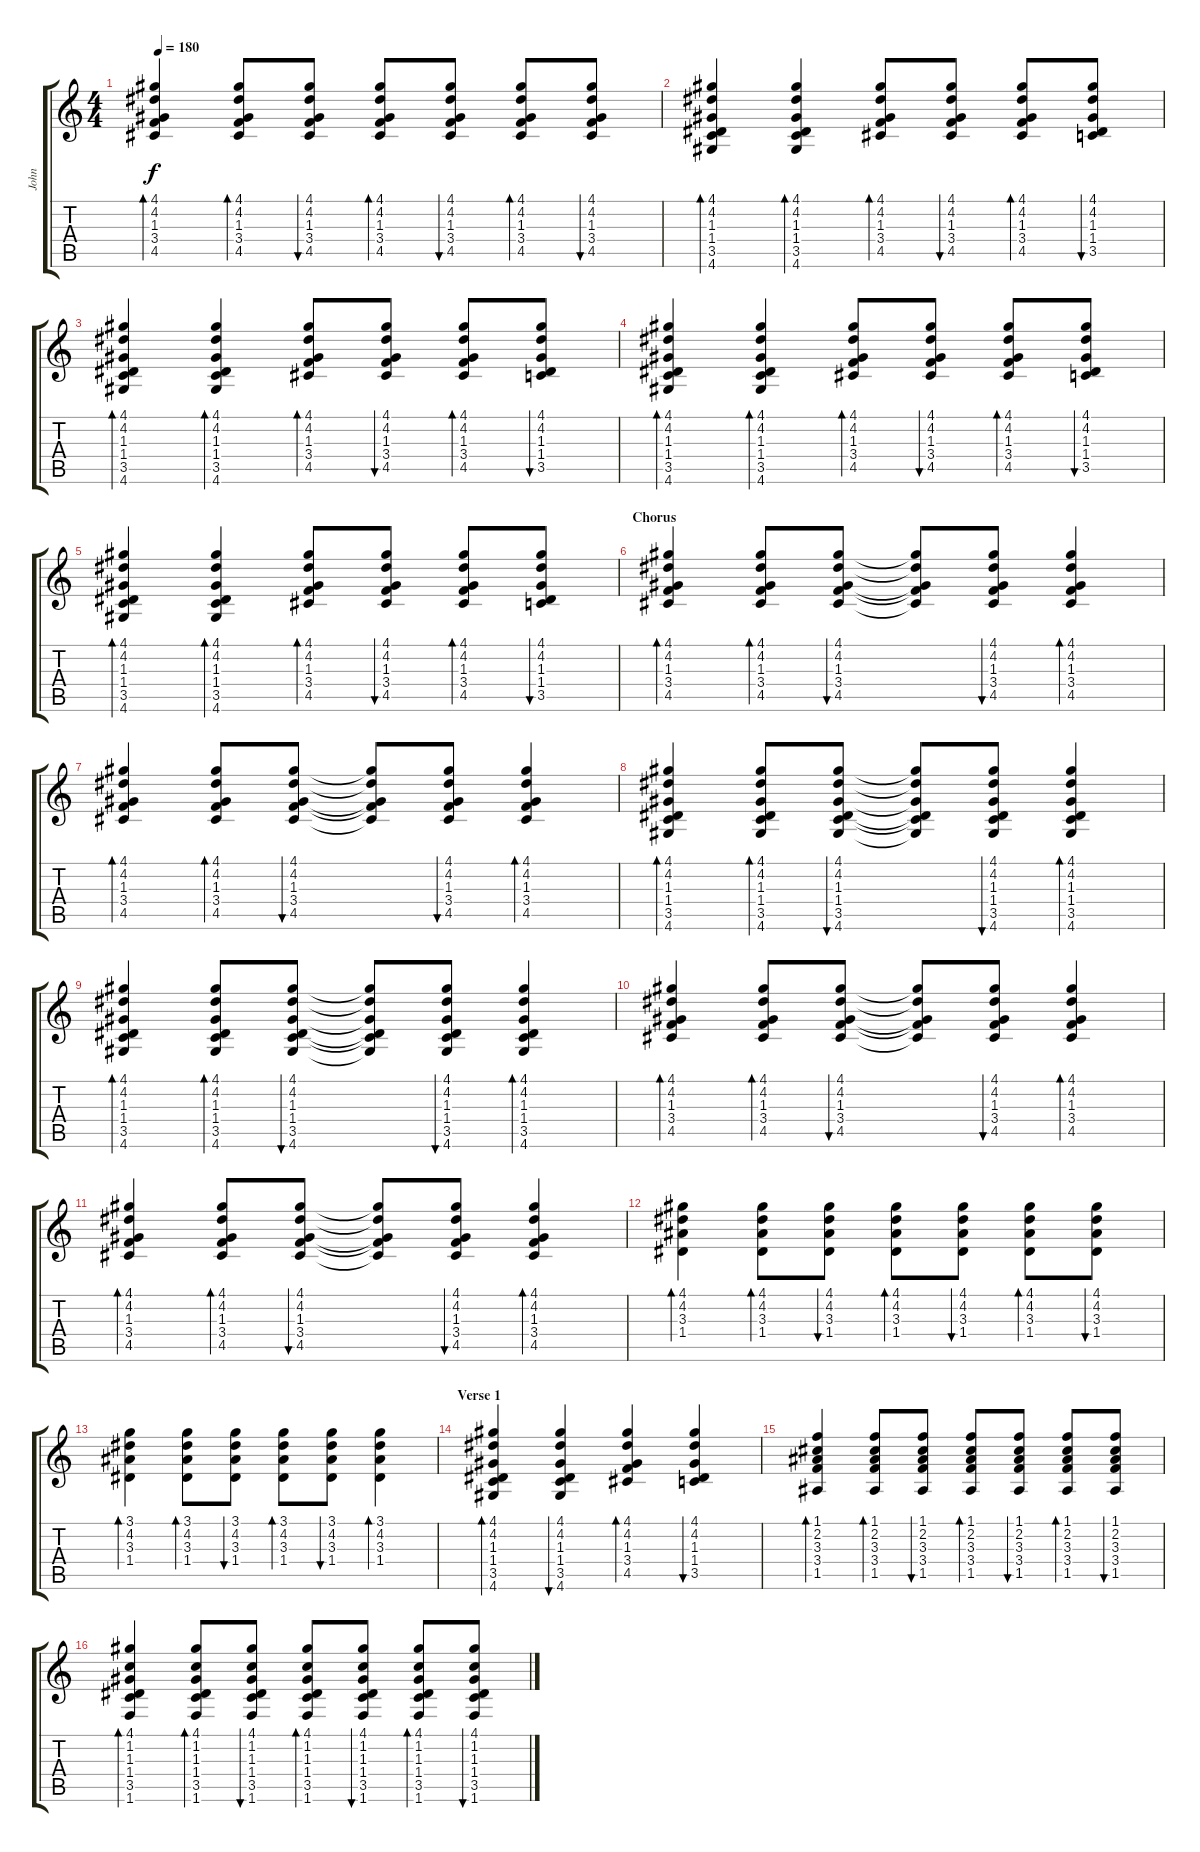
\track ("John" "John") {instrument acousticguitarsteel}
\staff {score tabs}
\tuning (E4 B3 G3 D3 A2 E2) {hide}
\ts (4 4)
\tempo 180
\clef g2
\ks c
(4.1 4.2 1.3 3.4 4.5).4{bd 60 dy f} (4.1 4.2 1.3 3.4 4.5).8{bd 60} (4.1 4.2 1.3 3.4 4.5).8{bu 60} (4.1 4.2 1.3 3.4 4.5).8{bd 60} (4.1 4.2 1.3 3.4 4.5).8{bu 60} (4.1 4.2 1.3 3.4 4.5).8{bd 60} (4.1 4.2 1.3 3.4 4.5).8{bu 60} |
(4.1 4.2 1.3 1.4 3.5 4.6).4{bd 60} (4.1 4.2 1.3 1.4 3.5 4.6).4{bd 60} (4.1 4.2 1.3 3.4 4.5).8{bd 60} (4.1 4.2 1.3 3.4 4.5).8{bu 60} (4.1 4.2 1.3 3.4 4.5).8{bd 60} (4.1 4.2 1.3 1.4 3.5).8{bu 60} |
(4.1 4.2 1.3 1.4 3.5 4.6).4{bd 60} (4.1 4.2 1.3 1.4 3.5 4.6).4{bd 60} (4.1 4.2 1.3 3.4 4.5).8{bd 60} (4.1 4.2 1.3 3.4 4.5).8{bu 60} (4.1 4.2 1.3 3.4 4.5).8{bd 60} (4.1 4.2 1.3 1.4 3.5).8{bu 60} |
(4.1 4.2 1.3 1.4 3.5 4.6).4{bd 60} (4.1 4.2 1.3 1.4 3.5 4.6).4{bd 60} (4.1 4.2 1.3 3.4 4.5).8{bd 60} (4.1 4.2 1.3 3.4 4.5).8{bu 60} (4.1 4.2 1.3 3.4 4.5).8{bd 60} (4.1 4.2 1.3 1.4 3.5).8{bu 60} |
(4.1 4.2 1.3 1.4 3.5 4.6).4{bd 60} (4.1 4.2 1.3 1.4 3.5 4.6).4{bd 60} (4.1 4.2 1.3 3.4 4.5).8{bd 60} (4.1 4.2 1.3 3.4 4.5).8{bu 60} (4.1 4.2 1.3 3.4 4.5).8{bd 60} (4.1 4.2 1.3 1.4 3.5).8{bu 60} |
\section ("" "Chorus")
(4.1 4.2 1.3 3.4 4.5).4{bd 60} (4.1 4.2 1.3 3.4 4.5).8{bd 60} (4.1 4.2 1.3 3.4 4.5).8{bu 60} (4.1{t} 4.2{t} 1.3{t} 3.4{t} 4.5{t}).8 (4.1 4.2 1.3 3.4 4.5).8{bu 60} (4.1 4.2 1.3 3.4 4.5).4{bd 60} |
(4.1 4.2 1.3 3.4 4.5).4{bd 60} (4.1 4.2 1.3 3.4 4.5).8{bd 60} (4.1 4.2 1.3 3.4 4.5).8{bu 60} (4.1{t} 4.2{t} 1.3{t} 3.4{t} 4.5{t}).8 (4.1 4.2 1.3 3.4 4.5).8{bu 60} (4.1 4.2 1.3 3.4 4.5).4{bd 60} |
(4.1 4.2 1.3 1.4 3.5 4.6).4{bd 60} (4.1 4.2 1.3 1.4 3.5 4.6).8{bd 60} (4.1 4.2 1.3 1.4 3.5 4.6).8{bu 60} (4.1{t} 4.2{t} 1.3{t} 1.4{t} 3.5{t} 4.6{t}).8 (4.1 4.2 1.3 1.4 3.5 4.6).8{bu 60} (4.1 4.2 1.3 1.4 3.5 4.6).4{bd 60} |
(4.1 4.2 1.3 1.4 3.5 4.6).4{bd 60} (4.1 4.2 1.3 1.4 3.5 4.6).8{bd 60} (4.1 4.2 1.3 1.4 3.5 4.6).8{bu 60} (4.1{t} 4.2{t} 1.3{t} 1.4{t} 3.5{t} 4.6{t}).8 (4.1 4.2 1.3 1.4 3.5 4.6).8{bu 60} (4.1 4.2 1.3 1.4 3.5 4.6).4{bd 60} |
(4.1 4.2 1.3 3.4 4.5).4{bd 60} (4.1 4.2 1.3 3.4 4.5).8{bd 60} (4.1 4.2 1.3 3.4 4.5).8{bu 60} (4.1{t} 4.2{t} 1.3{t} 3.4{t} 4.5{t}).8 (4.1 4.2 1.3 3.4 4.5).8{bu 60} (4.1 4.2 1.3 3.4 4.5).4{bd 60} |
(4.1 4.2 1.3 3.4 4.5).4{bd 60} (4.1 4.2 1.3 3.4 4.5).8{bd 60} (4.1 4.2 1.3 3.4 4.5).8{bu 60} (4.1{t} 4.2{t} 1.3{t} 3.4{t} 4.5{t}).8 (4.1 4.2 1.3 3.4 4.5).8{bu 60} (4.1 4.2 1.3 3.4 4.5).4{bd 60} |
(4.1 4.2 3.3 1.4).4{bd 60} (4.1 4.2 3.3 1.4).8{bd 60} (4.1 4.2 3.3 1.4).8{bu 60} (4.1 4.2 3.3 1.4).8{bd 60} (4.1 4.2 3.3 1.4).8{bu 60} (4.1 4.2 3.3 1.4).8{bd 60} (4.1 4.2 3.3 1.4).8{bu 60} |
(3.1 4.2 3.3 1.4).4{bd 60} (3.1 4.2 3.3 1.4).8{bd 60} (3.1 4.2 3.3 1.4).8{bu 60} (3.1 4.2 3.3 1.4).8{bd 60} (3.1 4.2 3.3 1.4).8{bu 60} (3.1 4.2 3.3 1.4).4{bd 60} |
\section ("" "Verse 1")
(4.1 4.2 1.3 1.4 3.5 4.6).4{bd 60} (4.1 4.2 1.3 1.4 3.5 4.6).4{bu 60} (4.1 4.2 1.3 3.4 4.5).4{bd 60} (4.1 4.2 1.3 1.4 3.5).4{bu 60} |
(1.1 2.2 3.3 3.4 1.5).4{bd 60} (1.1 2.2 3.3 3.4 1.5).8{bd 60} (1.1 2.2 3.3 3.4 1.5).8{bu 60} (1.1 2.2 3.3 3.4 1.5).8{bd 60} (1.1 2.2 3.3 3.4 1.5).8{bu 60} (1.1 2.2 3.3 3.4 1.5).8{bd 60} (1.1 2.2 3.3 3.4 1.5).8{bu 60} |
(4.1 1.2 1.3 1.4 3.5 1.6).4{bd 60} (4.1 1.2 1.3 1.4 3.5 1.6).8{bd 60} (4.1 1.2 1.3 1.4 3.5 1.6).8{bu 60} (4.1 1.2 1.3 1.4 3.5 1.6).8{bd 60} (4.1 1.2 1.3 1.4 3.5 1.6).8{bu 60} (4.1 1.2 1.3 1.4 3.5 1.6).8{bd 60} (4.1 1.2 1.3 1.4 3.5 1.6).8{bu 60}
